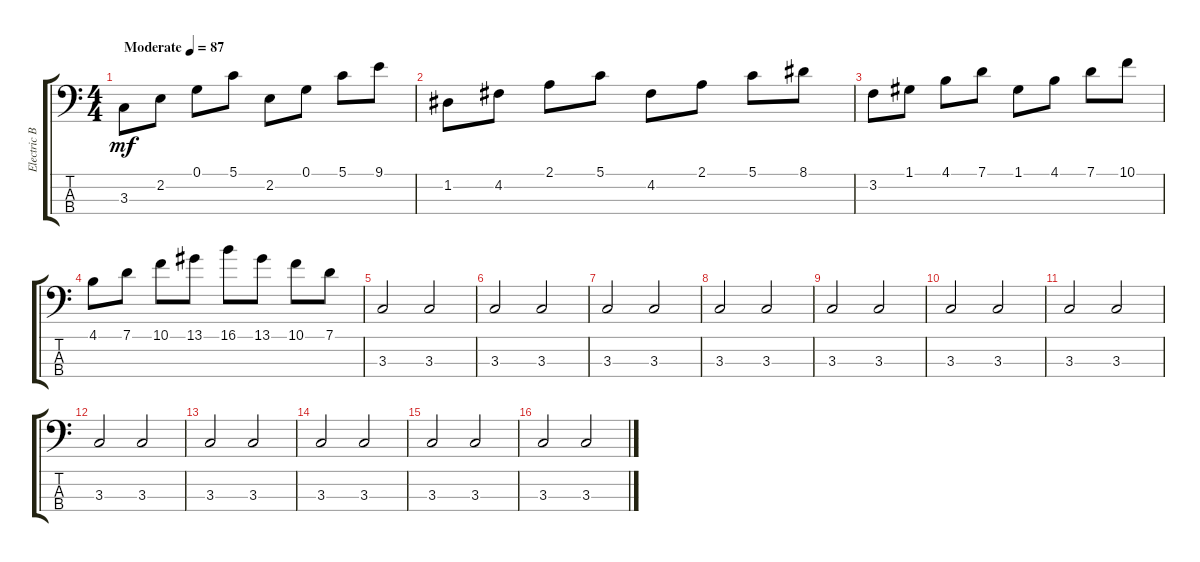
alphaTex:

\track ("Electric Bass" "Electric B") {instrument electricbassfinger}
\staff {score tabs}
\tuning (G2 D2 A1 E1) {hide}
\ts (4 4)
\tempo (87 "Moderate")
\clef f4
\ks c
3.3.8{dy mf instrument electricbassfinger} 2.2.8 0.1.8 5.1.8 2.2.8 0.1.8 5.1.8 9.1.8 |
1.2.8 4.2.8 2.1.8 5.1.8 4.2.8 2.1.8 5.1.8 8.1.8 |
3.2.8 1.1.8 4.1.8 7.1.8 1.1.8 4.1.8 7.1.8 10.1.8 |
4.1.8 7.1.8 10.1.8 13.1.8 16.1.8 13.1.8 10.1.8 7.1.8 |
3.3.2 3.3.2 |
3.3.2 3.3.2 |
3.3.2 3.3.2 |
3.3.2 3.3.2 |
3.3.2 3.3.2 |
3.3.2 3.3.2 |
3.3.2 3.3.2 |
3.3.2 3.3.2 |
3.3.2 3.3.2 |
3.3.2 3.3.2 |
3.3.2 3.3.2 |
3.3.2 3.3.2
